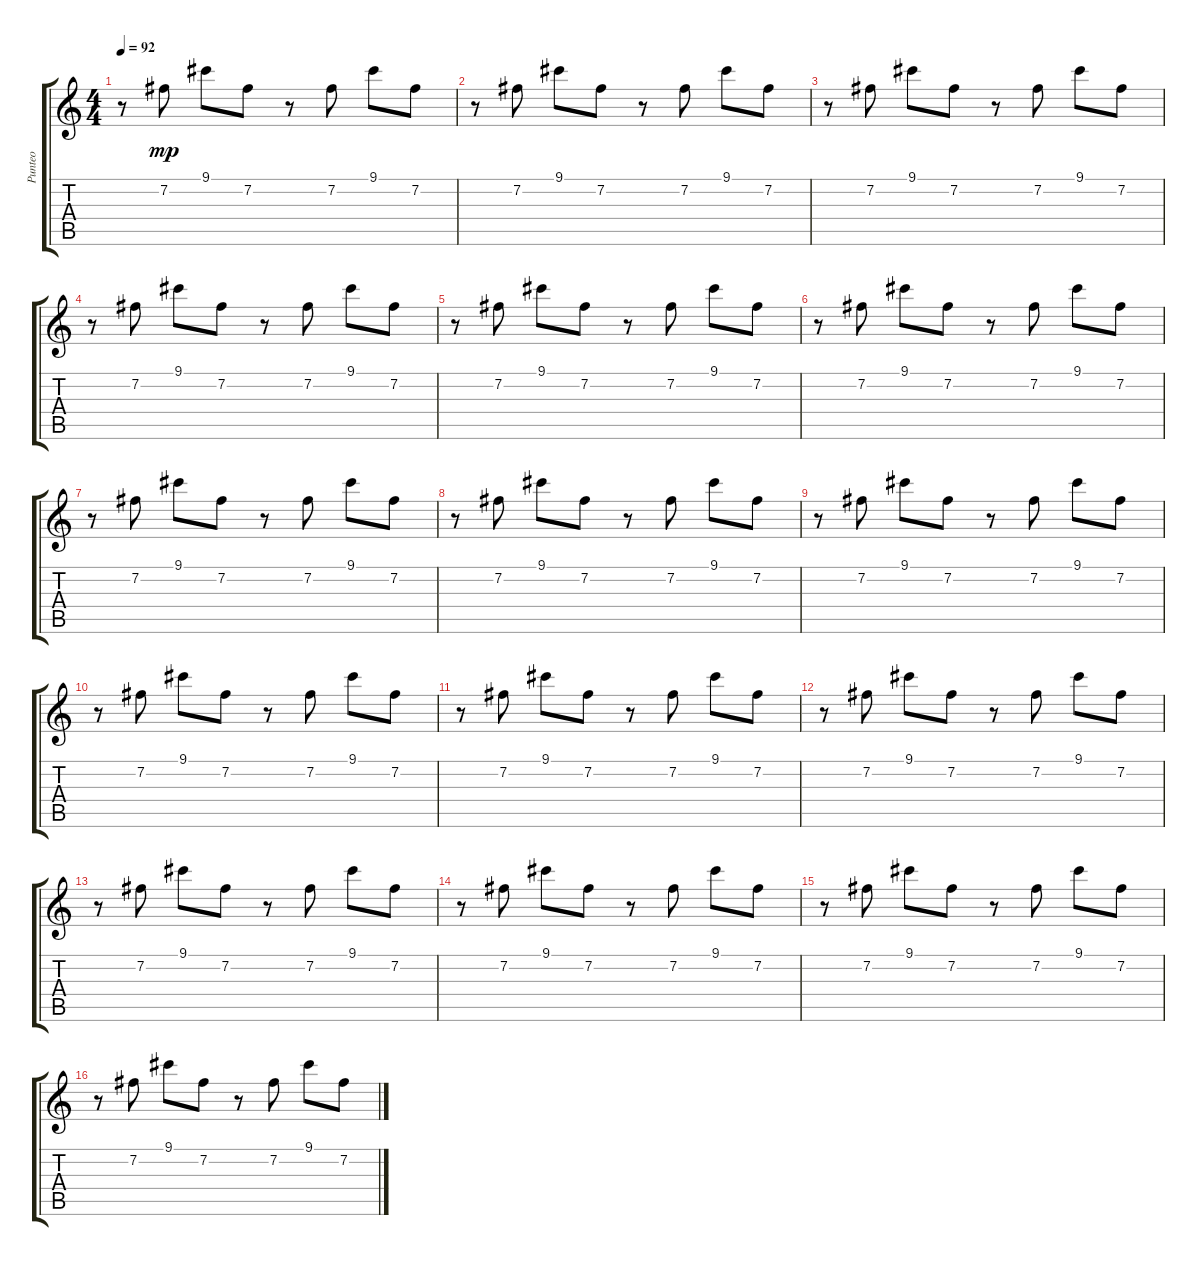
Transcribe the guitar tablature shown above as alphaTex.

\track ("Punteo" "Punteo") {instrument distortionguitar}
\staff {score tabs}
\tuning (E4 B3 G3 D3 A2 E2) {hide}
\ts (4 4)
\tempo 92
\clef g2
\ks c
r.8{dy mp} 7.2.8 9.1.8 7.2.8 r.8 7.2.8 9.1.8 7.2.8 |
r.8 7.2.8 9.1.8 7.2.8 r.8 7.2.8 9.1.8 7.2.8 |
r.8 7.2.8 9.1.8 7.2.8 r.8 7.2.8 9.1.8 7.2.8 |
r.8 7.2.8 9.1.8 7.2.8 r.8 7.2.8 9.1.8 7.2.8 |
r.8 7.2.8 9.1.8 7.2.8 r.8 7.2.8 9.1.8 7.2.8 |
r.8 7.2.8 9.1.8 7.2.8 r.8 7.2.8 9.1.8 7.2.8 |
r.8 7.2.8 9.1.8 7.2.8 r.8 7.2.8 9.1.8 7.2.8 |
r.8 7.2.8 9.1.8 7.2.8 r.8 7.2.8 9.1.8 7.2.8 |
r.8 7.2.8 9.1.8 7.2.8 r.8 7.2.8 9.1.8 7.2.8 |
r.8 7.2.8 9.1.8 7.2.8 r.8 7.2.8 9.1.8 7.2.8 |
r.8 7.2.8 9.1.8 7.2.8 r.8 7.2.8 9.1.8 7.2.8 |
r.8 7.2.8 9.1.8 7.2.8 r.8 7.2.8 9.1.8 7.2.8 |
r.8 7.2.8 9.1.8 7.2.8 r.8 7.2.8 9.1.8 7.2.8 |
r.8 7.2.8 9.1.8 7.2.8 r.8 7.2.8 9.1.8 7.2.8 |
r.8 7.2.8 9.1.8 7.2.8 r.8 7.2.8 9.1.8 7.2.8 |
r.8 7.2.8 9.1.8 7.2.8 r.8 7.2.8 9.1.8 7.2.8
